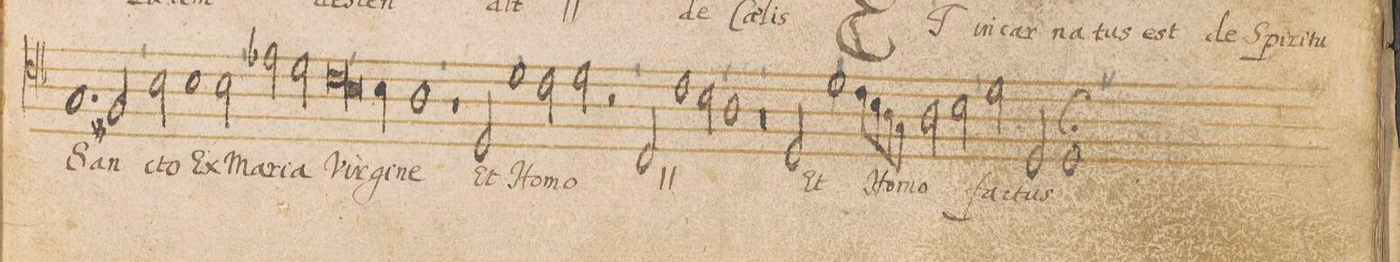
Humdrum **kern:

**kern	**text
*I"ALTVS	*
*clefC4	*
*k[b-]	*
*met(C|)	*
*M2/1	*
=66-	=66-
1.G/	San-
2F#X/	.
=67-	=67-
2B-\	-cto
1B-\	Ex
2B-\	Ma-
=68-	=68-
2e-X\	-ri-
2d\	-a
*lig	*
1c\	Vir-
=69-	=69-
2.B-\	.
*Xlig	*
4B-\	-gi-
1A\	-ne
=70-	=70-
1r	.
2D/	Et
1d\	Ho-
=71-	=71-
2c\	.
2d\	-mo
2r	.
=72-	=72-
*	*ij
2C/	Et
1c\	Ho-
2B-\	.
=73-	=73-
1A\	-mo
1r	.
=74-	=74-
1r	.
*	*Xij
2D/	Et
1d\	Ho-
=75-	=75-
8c\L	.
8B-\	.
8A\	.
8G\J	.
2A\	.
2B-\	-mo
=76-	=76-
2d\	fa-
2D/	-ctus
1D/;l	[est.]
*-	*-
